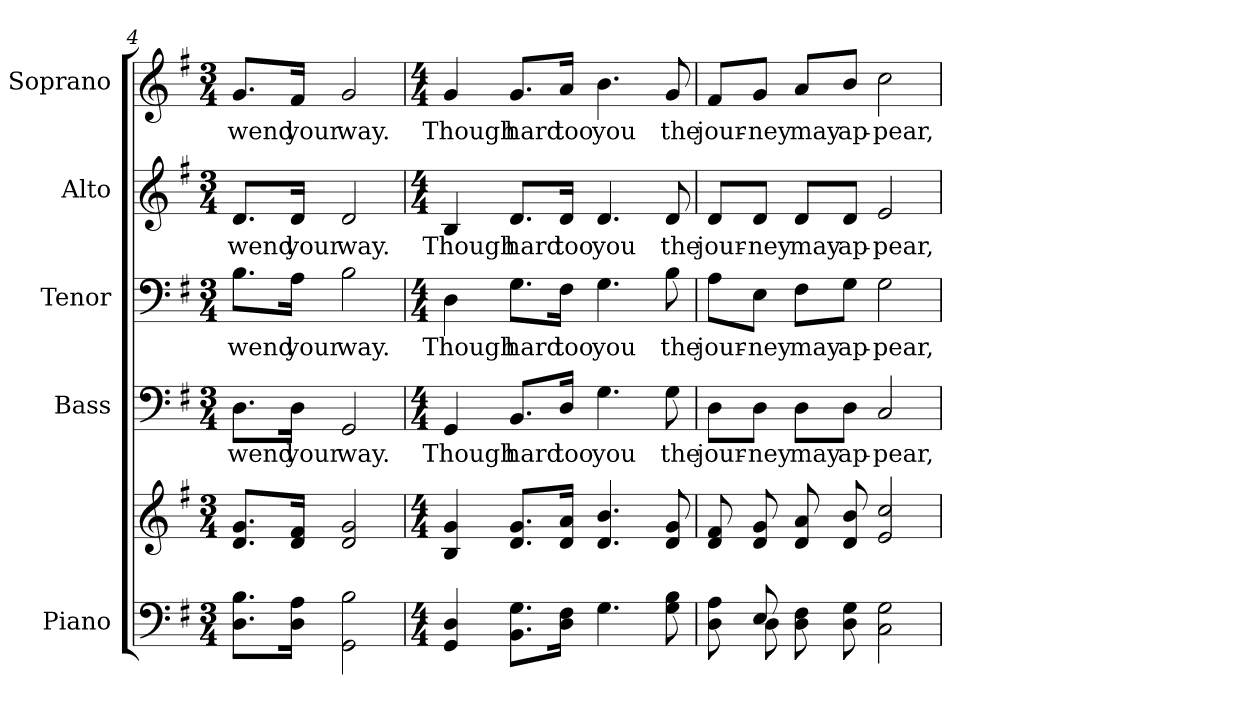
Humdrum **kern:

**kern	**kern	**kern	**text	**kern	**text	**kern	**text	**kern	**text
*part5	*part5	*part4	*part4	*part3	*part3	*part2	*part2	*part1	*part1
*staff6	*staff5	*staff4	*staff4	*staff3	*staff3	*staff2	*staff2	*staff1	*staff1
*I"Piano	*	*I"Bass	*	*I"Tenor	*	*I"Alto	*	*I"Soprano	*
*I'Pno.	*	*I'B.	*	*I'T.	*	*I'A.	*	*I'S.	*
*clefF4	*clefG2	*clefF4	*	*clefF4	*	*clefG2	*	*clefG2	*
*k[f#]	*k[f#]	*k[f#]	*	*k[f#]	*	*k[f#]	*	*k[f#]	*
*G:	*G:	*G:	*	*G:	*	*G:	*	*G:	*
*M3/4	*M3/4	*M3/4	*	*M3/4	*	*M3/4	*	*M3/4	*
=4	=4	=4	=4	=4	=4	=4	=4	=4	=4
!	!	!	!LO:LY:b:color=#000000	!	!	!	!	!	!
!	!	!	!	!	!LO:LY:b:color=#000000	!	!	!	!
!	!	!	!	!	!	!	!LO:LY:b:color=#000000	!	!
!	!	!	!	!	!	!	!	!	!LO:LY:b:color=#000000
8.Di\ 8.BiL	8.di/ 8.giL	8.Di\L	wend	8.Bi\L	wend	8.di/L	wend	8.gi/L	wend
!	!	!	!LO:LY:b:color=#000000	!	!	!	!	!	!
!	!	!	!	!	!LO:LY:b:color=#000000	!	!	!	!
!	!	!	!	!	!	!	!LO:LY:b:color=#000000	!	!
!	!	!	!	!	!	!	!	!	!LO:LY:b:color=#000000
16Di\ 16AiJk	16di/ 16f#iJk	16Di\Jk	your	16Ai\Jk	your	16di/Jk	your	16f#i/Jk	your
!	!	!	!LO:LY:b:color=#000000	!	!	!	!	!	!
!	!	!	!	!	!LO:LY:b:color=#000000	!	!	!	!
!	!	!	!	!	!	!	!LO:LY:b:color=#000000	!	!
!	!	!	!	!	!	!	!	!	!LO:LY:b:color=#000000
2GGi\ 2Bi	2di/ 2gi	2GGi/	way.	2Bi\	way.	2di/	way.	2gi/	way.
!!LO:PB:g=z
=5	=5	=5	=5	=5	=5	=5	=5	=5	=5
*M4/4	*M4/4	*M4/4	*	*M4/4	*	*M4/4	*	*M4/4	*
*^	*	*	*	*	*	*	*	*	*
!	!	!	!	!LO:LY:b:color=#000000	!	!	!	!	!	!
!	!	!	!	!	!	!LO:LY:b:color=#000000	!	!	!	!
!	!	!	!	!	!	!	!	!LO:LY:b:color=#000000	!	!
!	!	!	!	!	!	!	!	!	!	!LO:LY:b:color=#000000
4GGi/ 4Di	2ryy	4Bi/ 4gi	4GGi/	Though	4Di\	Though	4Bi/	Though	4gi/	Though
!	!	!	!	!LO:LY:b:color=#000000	!	!	!	!	!	!
!	!	!	!	!	!	!LO:LY:b:color=#000000	!	!	!	!
!	!	!	!	!	!	!	!	!LO:LY:b:color=#000000	!	!
!	!	!	!	!	!	!	!	!	!	!LO:LY:b:color=#000000
8.BBi\ 8.GiL	.	8.di/ 8.giL	8.BBi/L	hard	8.Gi\L	hard	8.di/L	hard	8.gi/L	hard
!	!	!	!	!LO:LY:b:color=#000000	!	!	!	!	!	!
!	!	!	!	!	!	!LO:LY:b:color=#000000	!	!	!	!
!	!	!	!	!	!	!	!	!LO:LY:b:color=#000000	!	!
!	!	!	!	!	!	!	!	!	!	!LO:LY:b:color=#000000
16Di\ 16F#iJk	.	16di/ 16aiJk	16Di/Jk	too	16F#i\Jk	too	16di/Jk	too	16ai/Jk	too
!	!	!	!	!LO:LY:b:color=#000000	!	!	!	!	!	!
!	!	!	!	!	!	!LO:LY:b:color=#000000	!	!	!	!
!	!	!	!	!	!	!	!	!LO:LY:b:color=#000000	!	!
!	!	!	!	!	!	!	!	!	!	!LO:LY:b:color=#000000
4.Gi\	4ryy	4.di/ 4.bi	4.Gi\	you	4.Gi\	you	4.di/	you	4.bi\	you
.	4ryy	.	.	.	.	.	.	.	.	.
!	!	!	!	!LO:LY:b:color=#000000	!	!	!	!	!	!
!	!	!	!	!	!	!LO:LY:b:color=#000000	!	!	!	!
!	!	!	!	!	!	!	!	!LO:LY:b:color=#000000	!	!
!	!	!	!	!	!	!	!	!	!	!LO:LY:b:color=#000000
8Gi\ 8Bi	.	8di/ 8gi	8Gi\	the	8Bi\	the	8di/	the	8gi/	the
=6	=6	=6	=6	=6	=6	=6	=6	=6	=6	=6
!	!	!	!	!LO:LY:b:color=#000000	!	!	!	!	!	!
!	!	!	!	!	!	!LO:LY:b:color=#000000	!	!	!	!
!	!	!	!	!	!	!	!	!LO:LY:b:color=#000000	!	!
!	!	!	!	!	!	!	!	!	!	!LO:LY:b:color=#000000
8Di\ 8Ai	8ryy	8di/ 8f#i	8Di\L	jour-	8Ai\L	jour-	8di/L	jour-	8f#i/L	jour-
!	!	!	!	!LO:LY:b:color=#000000	!	!	!	!	!	!
!	!	!	!	!	!	!LO:LY:b:color=#000000	!	!	!	!
!	!	!	!	!	!	!	!	!LO:LY:b:color=#000000	!	!
!	!	!	!	!	!	!	!	!	!	!LO:LY:b:color=#000000
8Ei/	8Di\	8di/ 8gi	8Di\J	-ney	8Ei\J	-ney	8di/J	-ney	8gi/J	-ney
!	!	!	!	!LO:LY:b:color=#000000	!	!	!	!	!	!
!	!	!	!	!	!	!LO:LY:b:color=#000000	!	!	!	!
!	!	!	!	!	!	!	!	!LO:LY:b:color=#000000	!	!
!	!	!	!	!	!	!	!	!	!	!LO:LY:b:color=#000000
8Di\ 8F#i	4ryy	8di/ 8ai	8Di\L	may	8F#i\L	may	8di/L	may	8ai/L	may
!	!	!	!	!LO:LY:b:color=#000000	!	!	!	!	!	!
!	!	!	!	!	!	!LO:LY:b:color=#000000	!	!	!	!
!	!	!	!	!	!	!	!	!LO:LY:b:color=#000000	!	!
!	!	!	!	!	!	!	!	!	!	!LO:LY:b:color=#000000
8Di\ 8Gi	.	8di/ 8bi	8Di\J	ap-	8Gi\J	ap-	8di/J	ap-	8bi/J	ap-
!	!	!	!	!LO:LY:b:color=#000000	!	!	!	!	!	!
!	!	!	!	!	!	!LO:LY:b:color=#000000	!	!	!	!
!	!	!	!	!	!	!	!	!LO:LY:b:color=#000000	!	!
!	!	!	!	!	!	!	!	!	!	!LO:LY:b:color=#000000
2Ci\ 2Gi	2ryy	2ei/ 2cci	2Ci/	-pear,	2Gi\	-pear,	2ei/	-pear,	2cci\	-pear,
*v	*v	*	*	*	*	*	*	*	*	*
=	=	=	=	=	=	=	=	=	=
*-	*-	*-	*-	*-	*-	*-	*-	*-	*-
